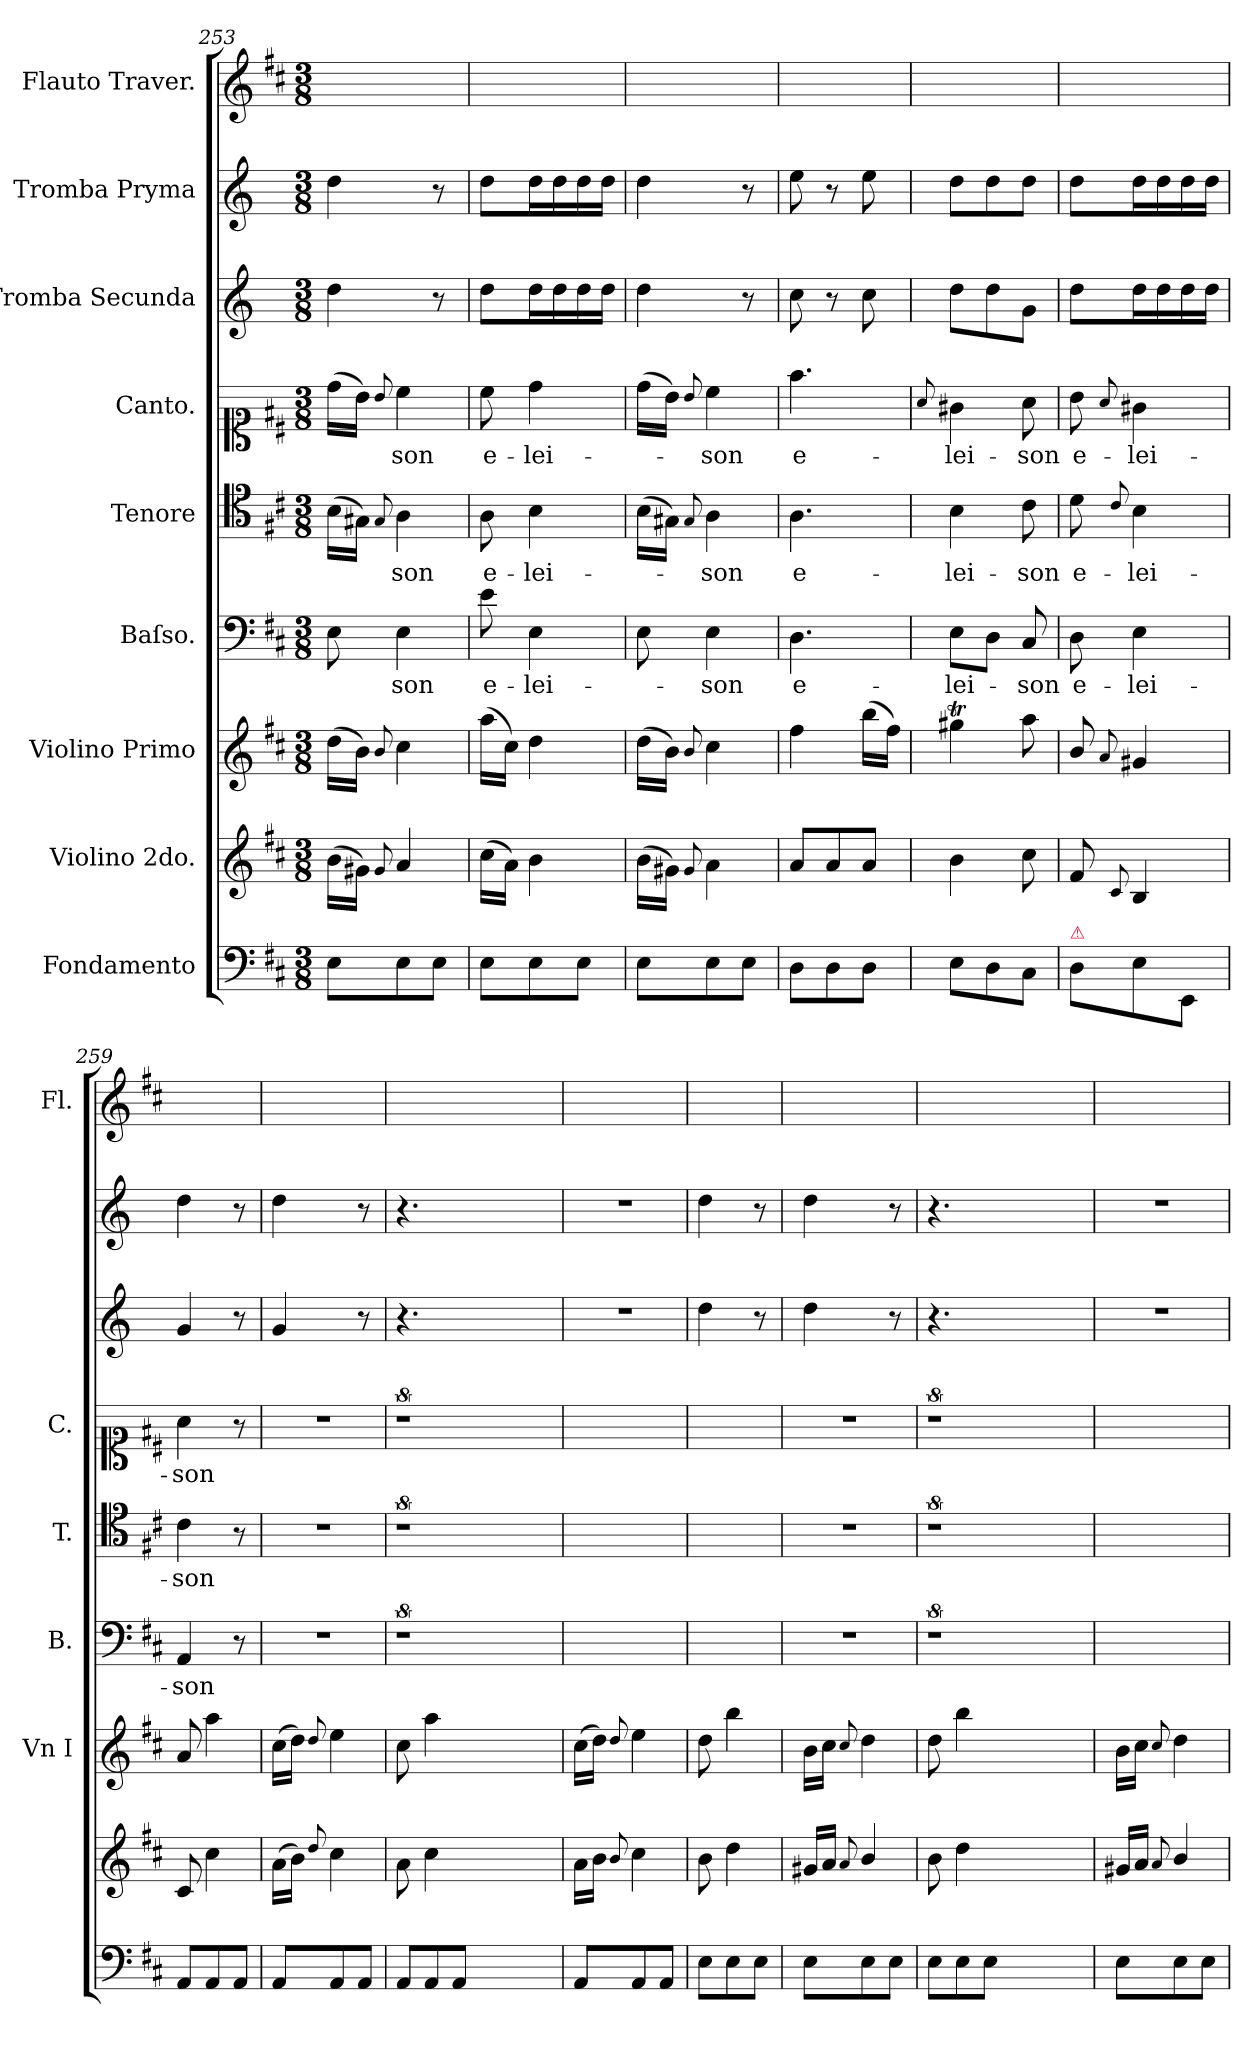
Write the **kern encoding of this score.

**kern	**dynam	**kern	**dynam	**kern	**dynam	**kern	**text	**kern	**text	**kern	**text	**kern	**kern	**kern
*part9	*part9	*part8	*part8	*part7	*part7	*part6	*part6	*part5	*part5	*part4	*part4	*part3	*part2	*part1
*staff9	*staff9	*staff8	*staff8	*staff7	*staff7	*staff6	*staff6	*staff5	*staff5	*staff4	*staff4	*staff3	*staff2	*staff1
*I"Fondamento	*	*I"Violino 2do.	*	*I"Violino Primo	*	*I"Baſso.	*	*I"Tenore	*	*I"Canto.	*	*I"Tromba Secunda	*I"Tromba Pryma	*I"Flauto Traver.
*	*	*	*	*I'Vn I	*	*I'B.	*	*I'T.	*	*I'C.	*	*	*	*I'Fl.
*clefF4	*	*clefG2	*	*clefG2	*	*clefF4	*	*clefC4	*	*clefC1	*	*clefG2	*clefG2	*clefG2
*	*	*	*	*	*	*	*	*	*	*	*	*ITrd-1c-2	*ITrd-1c-2	*
*k[f#c#]	*	*k[f#c#]	*	*k[f#c#]	*	*k[f#c#]	*	*k[f#c#]	*	*k[f#c#]	*	*k[f#c#]	*k[f#c#]	*k[f#c#]
*M3/8	*	*M3/8	*	*M3/8	*	*M3/8	*	*M3/8	*	*M3/8	*	*M3/8	*M3/8	*M3/8
=253	=253	=253	=253	=253	=253	=253	=253	=253	=253	=253	=253	=253	=253	=253
8E\L	.	(>16b\LL	.	(>16dd\LL	.	8E\	.	(>16B\LL	.	(>16dd\LL	.	4ee\	4ee\	4.ryy
.	.	16g#X\JJ)	.	16b\JJ)	.	.	.	16G#X\JJ)	.	16b\JJ)	.	.	.	.
.	.	8qqg#/	.	8qqb/	.	.	.	8qqG#/	.	8qqb/	.	.	.	.
8E\	.	4a/	.	4cc#\	.	4E\	-son	4A\	-son	4cc#\	-son	.	.	.
8E\J	.	.	.	.	.	.	.	.	.	.	.	8r	8r	.
=254	=254	=254	=254	=254	=254	=254	=254	=254	=254	=254	=254	=254	=254	=254
8E\L	.	(>16cc#\LL	.	(>16aa\LL	.	8e\	e-	8A\	e-	8cc#\	e-	8ee\L	8ee\L	4.ryy
.	.	16a\JJ)	.	16cc#\JJ)	.	.	.	.	.	.	.	.	.	.
8E\	.	4b\	.	4dd\	.	4E\	-lei-	4B\	-lei-	4dd\	-lei-	16ee\L	16ee\L	.
.	.	.	.	.	.	.	.	.	.	.	.	16ee\	16ee\	.
8E\J	.	.	.	.	.	.	.	.	.	.	.	16ee\	16ee\	.
.	.	.	.	.	.	.	.	.	.	.	.	16ee\JJ	16ee\JJ	.
=255	=255	=255	=255	=255	=255	=255	=255	=255	=255	=255	=255	=255	=255	=255
8E\L	.	(16b\LL	.	(>16dd\LL	.	8E\	.	(>16B\LL	.	(>16dd\LL	.	4ee\	4ee\	4.ryy
.	.	16g#X\JJ)	.	16b\JJ)	.	.	.	16G#X\JJ)	.	16b\JJ)	.	.	.	.
.	.	8qqg#/	.	8qqb/	.	.	.	8qqG#/	.	8qqb/	.	.	.	.
8E\	.	4a\	.	4cc#\	.	4E\	-son	4A\	-son	4cc#\	-son	.	.	.
8E\J	.	.	.	.	.	.	.	.	.	.	.	8r	8r	.
=256	=256	=256	=256	=256	=256	=256	=256	=256	=256	=256	=256	=256	=256	=256
8D\L	.	8a/L	.	4ff#\	.	4.D\	e-	4.A\	e-	4.ff#\	e-	8dd\	8ff#\	4.ryy
8D\	.	8a/	.	.	.	.	.	.	.	.	.	8r	8r	.
8D\J	.	8a/J	.	(>16bb\LL	.	.	.	.	.	.	.	8dd\	8ff#\	.
.	.	.	.	16ff#\JJ)	.	.	.	.	.	.	.	.	.	.
=257	=257	=257	=257	=257	=257	=257	=257	=257	=257	=257	=257	=257	=257	=257
.	.	.	.	.	.	.	.	.	.	8qqa/	.	.	.	.
8E\L	.	4b\	.	4gg#Xt\	.	8E\L	-lei-	4B\	-lei-	4g#X\	-lei-	8ee\L	8ee\L	4.ryy
8D\	.	.	.	.	.	8D\J	.	.	.	.	.	8ee\	8ee\	.
8C#\J	.	8cc#\	.	8aa\	.	8C#/	-son	8c#\	-son	8a\	-son	8a\J	8ee\J	.
=258	=258	=258	=258	=258	=258	=258	=258	=258	=258	=258	=258	=258	=258	=258
!LO:TX:a:color=crimson:t=⚠	!	!	!	!	!	!	!	!	!	!	!	!	!	!
8D\L	.	8f#/	.	8b/	.	8D\	e-	8d\	e-	8b\	e-	8ee\L	8ee\L	4.ryy
.	.	8qqc#/	.	8qqa/	.	.	.	8qqc#/	.	8qqa/	.	.	.	.
8E\	.	4B/	.	4g#X/	.	4E\	-lei-	4B\	-lei-	4g#X\	-lei-	16ee\L	16ee\L	.
.	.	.	.	.	.	.	.	.	.	.	.	16ee\	16ee\	.
8EE/J	.	.	.	.	.	.	.	.	.	.	.	16ee\	16ee\	.
.	.	.	.	.	.	.	.	.	.	.	.	16ee\JJ	16ee\JJ	.
=259	=259	=259	=259	=259	=259	=259	=259	=259	=259	=259	=259	=259	=259	=259
8AA/L	.	8c#/	.	8a/	.	4AA/	-son	4c#\	-son	4a\	-son	4a/	4ee\	4.ryy
8AA/	.	4cc#\	.	4aa\	.	.	.	.	.	.	.	.	.	.
8AA/J	.	.	.	.	.	8r	.	8r	.	8r	.	8r	8r	.
=260	=260	=260	=260	=260	=260	=260	=260	=260	=260	=260	=260	=260	=260	=260
8AA/L	.	(>16a\LL	.	(>16cc#\LL	.	4.r	.	4.r	.	4.r	.	4a/	4ee\	4.ryy
.	.	16b\JJ)	.	16dd\JJ)	.	.	.	.	.	.	.	.	.	.
.	.	8qqdd/	.	8qqdd/	.	.	.	.	.	.	.	.	.	.
8AA/	.	4cc#\	.	4ee\	.	.	.	.	.	.	.	.	.	.
8AA/J	.	.	.	.	.	.	.	.	.	.	.	8r	8r	.
=261	=261	=261	=261	=261	=261	=261	=261	=261	=261	=261	=261	=261	=261	=261
!	!LO:DY:a	!	!LO:DY:a	!	!LO:DY:a	!	!	!	!	!	!	!	!	!
8AA/L	p&colon;	8a\	pia	8cc#\	pia	8%9r	.	8%9r	.	8%9r	.	4.r	4.r	4.ryy
8AA/	.	4cc#\	.	4aa\	.	.	.	.	.	.	.	.	.	.
8AA/J	.	.	.	.	.	.	.	.	.	.	.	.	.	.
2.ryy	.	2.ryy	.	2.ryy	.	.	.	.	.	.	.	2.ryy	2.ryy	2.ryy
=262	=262	=262	=262	=262	=262	=262	=262	=262	=262	=262	=262	=262	=262	=262
8AA/L	.	16a\LL	.	(>16cc#\LL	.	4.ryy	.	4.ryy	.	4.ryy	.	4.r	4.r	4.ryy
.	.	16b\JJ	.	16dd\JJ)	.	.	.	.	.	.	.	.	.	.
.	.	8qqb/	.	8qqdd/	.	.	.	.	.	.	.	.	.	.
8AA/	.	4cc#\	.	4ee\	.	.	.	.	.	.	.	.	.	.
8AA\J	.	.	.	.	.	.	.	.	.	.	.	.	.	.
=263	=263	=263	=263	=263	=263	=263	=263	=263	=263	=263	=263	=263	=263	=263
!	!	!	!LO:DY:a	!	!LO:DY:a	!	!	!	!	!	!	!	!	!
8E\L	.	8b\	for	8dd\	for	4.ryy	.	4.ryy	.	4.ryy	.	4ee\	4ee\	4.ryy
8E\	.	4dd\	.	4bb\	.	.	.	.	.	.	.	.	.	.
8E\J	.	.	.	.	.	.	.	.	.	.	.	8r	8r	.
=264	=264	=264	=264	=264	=264	=264	=264	=264	=264	=264	=264	=264	=264	=264
!	!LO:DY:a	!	!	!	!	!	!	!	!	!	!	!	!	!
8E\L	f&colon;	16g#X/LL	.	16b\LL	.	4.r	.	4.r	.	4.r	.	4ee\	4ee\	4.ryy
.	.	16a/JJ	.	16cc#\JJ	.	.	.	.	.	.	.	.	.	.
.	.	8qqa/	.	8qqcc#/	.	.	.	.	.	.	.	.	.	.
8E\	.	4b/	.	4dd\	.	.	.	.	.	.	.	.	.	.
8E\J	.	.	.	.	.	.	.	.	.	.	.	8r	8r	.
=265	=265	=265	=265	=265	=265	=265	=265	=265	=265	=265	=265	=265	=265	=265
!	!LO:DY:a	!	!LO:DY:a	!	!LO:DY:a	!	!	!	!	!	!	!	!	!
8E\L	p&colon;	8b\	pia	8dd\	pia	8%9r	.	8%9r	.	8%9r	.	4.r	4.r	4.ryy
8E\	.	4dd\	.	4bb\	.	.	.	.	.	.	.	.	.	.
8E\J	.	.	.	.	.	.	.	.	.	.	.	.	.	.
2.ryy	.	2.ryy	.	2.ryy	.	.	.	.	.	.	.	2.ryy	2.ryy	2.ryy
=266	=266	=266	=266	=266	=266	=266	=266	=266	=266	=266	=266	=266	=266	=266
8E\L	.	16g#X/LL	.	16b\LL	.	4.ryy	.	4.ryy	.	4.ryy	.	4.r	4.r	4.ryy
.	.	16a/JJ	.	16cc#\JJ	.	.	.	.	.	.	.	.	.	.
.	.	8qqa/	.	8qqcc#/	.	.	.	.	.	.	.	.	.	.
8E\	.	4b/	.	4dd\	.	.	.	.	.	.	.	.	.	.
8E\J	.	.	.	.	.	.	.	.	.	.	.	.	.	.
=	=	=	=	=	=	=	=	=	=	=	=	=	=	=
*-	*-	*-	*-	*-	*-	*-	*-	*-	*-	*-	*-	*-	*-	*-
